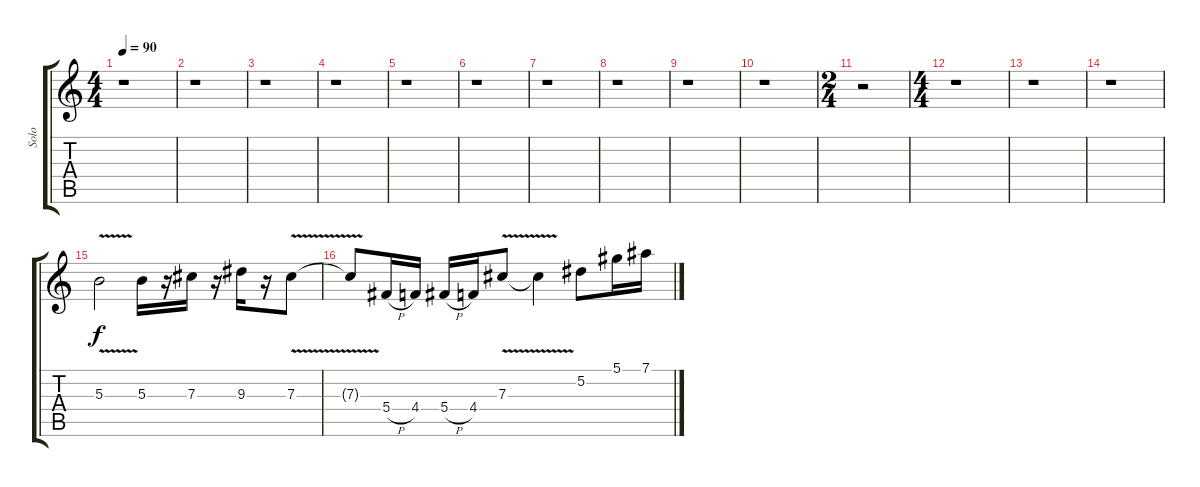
\track ("Solo" "Solo") {instrument overdrivenguitar}
\staff {score tabs}
\tuning (Eb4 Bb3 Gb3 Db3 Ab2 Eb2) {hide}
\ts (4 4)
\tempo 90
\clef g2
\ks c
r.1{dy f} |
r.1 |
r.1 |
r.1 |
r.1 |
r.1 |
r.1 |
r.1 |
r.1 |
r.1 |
\ts (2 4)
r.2 |
\ts (4 4)
r.1 |
r.1 |
r.1 |
5.3{v}.2 5.3.16 r.16 7.3.16 r.16 9.3.16 r.16 7.3{v}.8 |
7.3{t}.8 5.4{h}.16 4.4.16 5.4{h}.16 4.4.16 7.3{v}.8 7.3{t}.4 5.2.8 5.1.16 7.1.16
